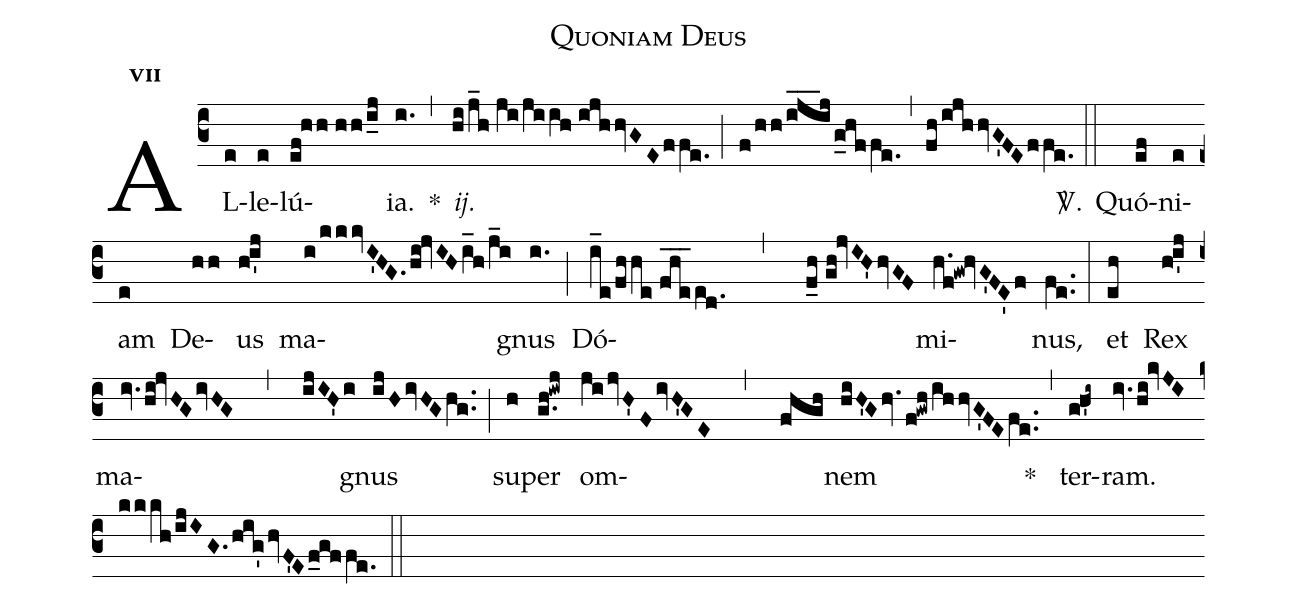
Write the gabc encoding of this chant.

name:Quoniam Deus;
mode:7;
office-part:Alleluia;
%%
(c3) AL(e)le(e)lú(ef!hh//hh/i_j)ia.(i.) *(,)  <i>ij.</i>(hi/j_h//ji/jiih//ijhhvGE/ffe.) (;) (f/hh/iji___j/g_hffe.) (,) (fh/ijhhvG'FE/ffe.) <sp>V/</sp>.(::) Quó(ef)ni(e)am(e) De(hh)us(h!i'j) ma(i/kkkvI'HG./hi!jvIH/i_h/j_i)gnus(i.) (;) Dó(i_e/fhhe//fhe___ed. , f_h//gh!jvIH'/hvGF)mi(h.f!gw!hvG'FE'/f)nus,(fe..) (:) et(eh) Rex(h!i'j) ma(iv./hi!jvHG/ivHG , ijIH'i)gnus(ijH/ivHG/hg..) (;) su(h)per(g.h!iwj) om(ji/jvH'F/ivH'GE , fhgh)nem(hiH'G/hv./f!gwh/ihhvG'FE/fe..) *(,) ter(g!h'i~)ram.(iv.hi!kvJI/kkkh/ijIG./hig'/hvF'E/f_gffe.) (::)
